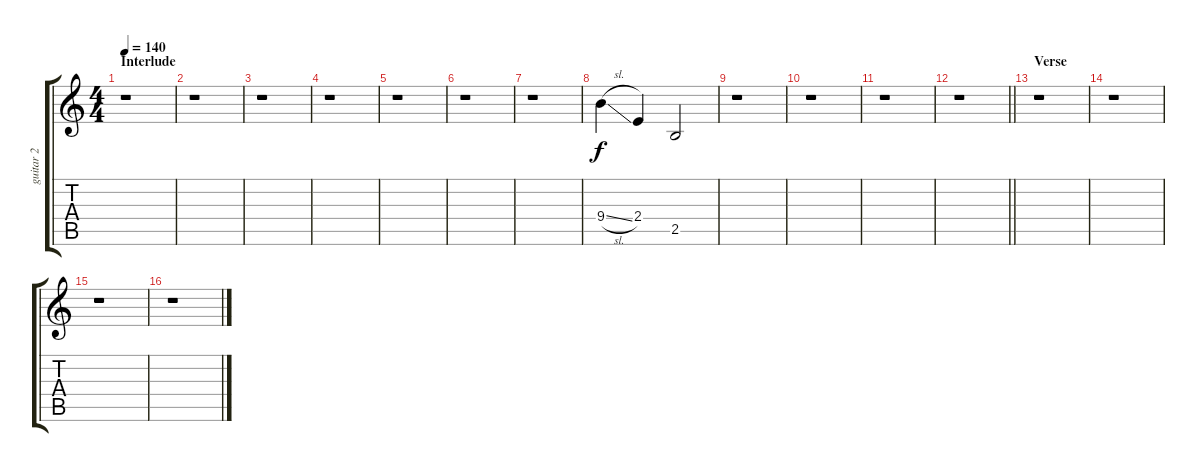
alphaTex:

\track ("guitar 2" "guitar 2") {instrument electricguitarclean}
\staff {score tabs}
\tuning (E4 B3 G3 D3 A2 E2) {hide}
\ts (4 4)
\section ("" "Interlude")
\tempo 140
\clef g2
\ks c
r.1{dy f} |
r.1 |
r.1 |
r.1 |
r.1 |
r.1 |
r.1 |
9.4{sl}.4 2.4.4 2.5.2 |
r.1 |
r.1 |
r.1 |
\barLineRight lightlight
r.1 |
\section ("" "Verse")
r.1 |
r.1 |
r.1 |
r.1
